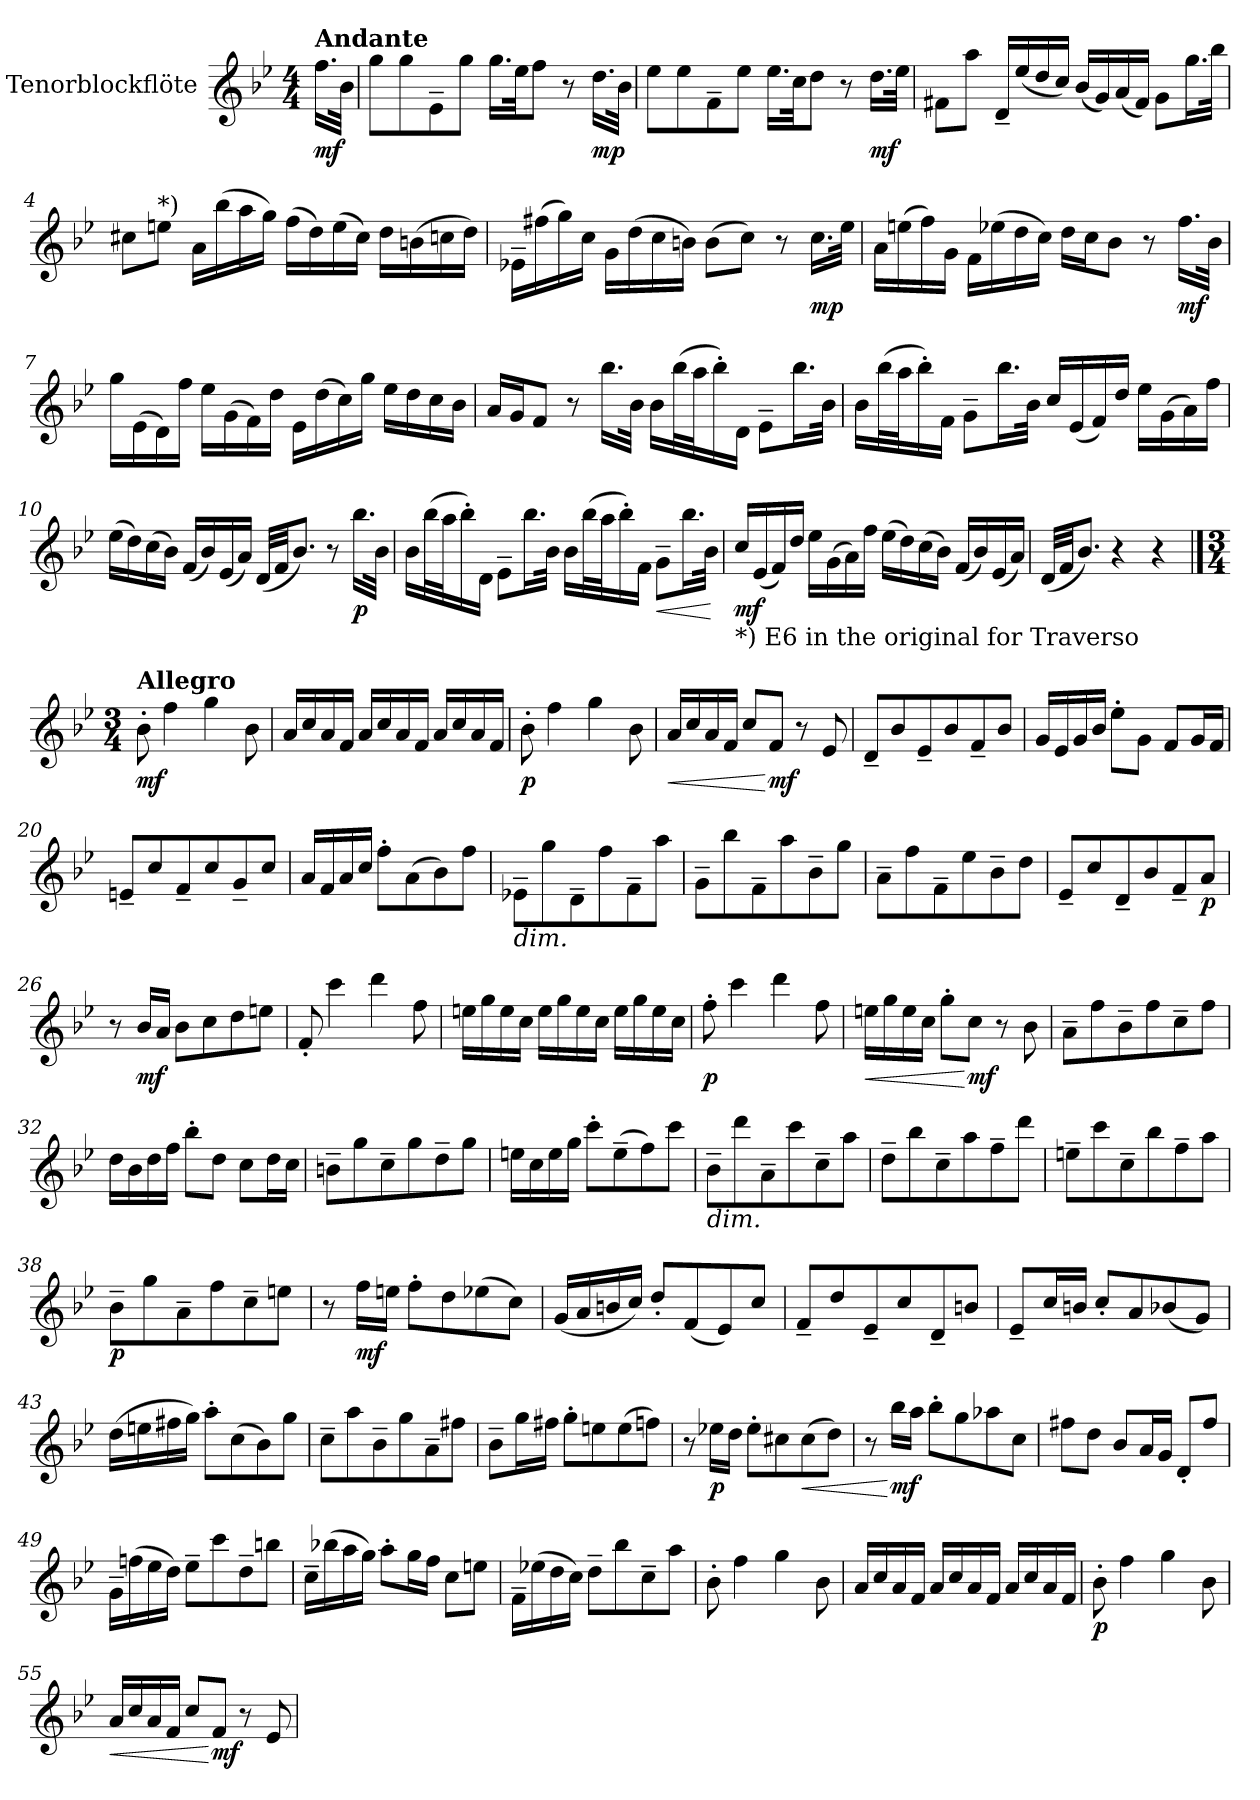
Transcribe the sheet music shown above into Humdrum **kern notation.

**kern	**dynam
*part1	*part1
*staff1	*staff1
*I"Tenorblockflöte	*
*I'T.bfl.	*
*clefG2	*
*k[b-e-]	*
*M4/4	*
*MM56	*
=	=
!LO:TX:a:B:t=Andante	!
!	!LO:DY:b
16.ff\LL	mf
32b-\JJk	.
=1	=1
8gg\L	.
8gg\	.
8e-~\	.
8gg\J	.
16.gg\LL	.
32ee-\JK	.
8ff\J	.
8r	.
!	!LO:DY:b
16.dd\LL	mp
32b-\JJk	.
=2	=2
8ee-\L	.
8ee-\	.
8f~\	.
8ee-\J	.
16.ee-\LL	.
32cc\JK	.
8dd\J	.
8r	.
!	!LO:DY:b
16.dd\LL	mf
32ee-\JJk	.
=3	=3
8f#X\L	.
8aa\J	.
16d~/LL	.
(<16ee-/	.
16dd/	.
16cc/JJ)	.
(<16b-/LL	.
16g/)	.
(<16a/	.
16f#/JJ)	.
8g\L	.
16.gg\L	.
32bb-\JJk	.
!!LO:LB:g=z
=4	=4
8cc#X\L	.
!LO:TX:t=*)	!
8een\J	.
16a\LL	.
(>16bb-\	.
16aa\	.
16gg\JJ)	.
(>16ff\LL	.
16dd\)	.
(>16ee\	.
16cc#\JJ)	.
16dd\LL	.
(>16bn\	.
16ccn\	.
16dd\JJ)	.
=5	=5
16e-X~\LL	.
(>16ff#X\	.
16gg\)	.
16cc\JJ	.
16g\LL	.
(>16dd\	.
16cc\	.
16bn\JJ)	.
(>8b\L	.
8cc\J)	.
8r	.
!	!LO:DY:b
16.cc\LL	mp
32ee-\JJk	.
=6	=6
16a\LL	.
(>16een\	.
16ff\)	.
16g\JJ	.
16f\LL	.
(>16ee-X\	.
16dd\	.
16cc\JJ)	.
16dd\LL	.
16cc\J	.
8b-\J	.
8r	.
!	!LO:DY:b
16.ff\LL	mf
32b-\JJk	.
!!LO:LB:g=z
=7	=7
16gg\LL	.
(>16e-\	.
16d\)	.
16ff\JJ	.
16ee-\LL	.
(>16g\	.
16f\)	.
16dd\JJ	.
16e-\LL	.
(>16dd\	.
16cc\)	.
16gg\JJ	.
16ee-\LL	.
16dd\	.
16cc\	.
16b-\JJ	.
=8	=8
16a/LL	.
16g/J	.
8f/J	.
8r	.
16.bb-\LL	.
32b-\JJk	.
16b-\LL	.
(>32bb-\L	.
32aa\J	.
16bb-'\)	.
16d\JJ	.
8e-~\L	.
16.bb-\L	.
32b-\JJk	.
=9	=9
16b-\LL	.
(>32bb-\L	.
32aa\J	.
16bb-'\)	.
16f\JJ	.
8g~\L	.
16.bb-\L	.
32b-\JJk	.
16cc/LL	.
(<16e-/	.
16f/)	.
16dd/JJ	.
16ee-\LL	.
(>16g\	.
16a\)	.
16ff\JJ	.
!!LO:LB:g=z
=10	=10
(>16ee-\LL	.
16dd\)	.
(>16cc\	.
16b-\JJ)	.
(<16f/LL	.
16b-/)	.
(<16e-/	.
16a/JJ)	.
(<32d/LLL	.
32f/JJ	.
8.b-/J)	.
8r	.
!	!LO:DY:b
16.bb-\LL	p
32b-\JJk	.
=11	=11
16b-\LL	.
(>32bb-\L	.
32aa\J	.
16bb-'\)	.
16d\JJ	.
8e-~\L	.
16.bb-\L	.
32b-\JJk	.
16b-\LL	.
(>32bb-\L	.
32aa\J	.
16bb-'\)	.
16f\JJ	.
!	!LO:HP:b
8g~\L	<
16.bb-\L	.
32b-\JJk	.
.	[
!!LO:LB:g=z
=12	=12
!LO:TX:b:t=*) E6  in the original for Traverso	!
!	!LO:DY:b
16cc/LL	mf
(<16e-/	.
16f/)	.
16dd/JJ	.
16ee-\LL	.
(>16g\	.
16a\)	.
16ff\JJ	.
(>16ee-\LL	.
16dd\)	.
(>16cc\	.
16b-\JJ)	.
(<16f/LL	.
16b-/)	.
(<16e-/	.
16a/JJ)	.
=13	=13
(<32d/LLL	.
32f/JJ	.
8.b-/J)	.
4r	.
4r	.
!!LO:PB:g=z
==14	==14
*M3/4	*
*MM110	*
!LO:TX:a:B:t=Allegro	!
!	!LO:DY:b
8b-'\	mf
4ff\	.
4gg\	.
8b-\	.
=15	=15
16a/LL	.
16cc/	.
16a/	.
16f/JJ	.
16a/LL	.
16cc/	.
16a/	.
16f/JJ	.
16a/LL	.
16cc/	.
16a/	.
16f/JJ	.
=16	=16
!	!LO:DY:b
8b-'\	p
4ff\	.
4gg\	.
8b-\	.
=17	=17
!	!LO:HP:b
16a/LL	<
16cc/	.
16a/	.
16f/JJ	.
8cc/L	.
!	!LO:DY:n=1:b
8f/J	[ mf
8r	.
8e-/	.
=18	=18
8d~/L	.
8b-/	.
8e-~/	.
8b-/	.
8f~/	.
8b-/J	.
=19	=19
16g/LL	.
16e-/	.
16g/	.
16b-/JJ	.
8ee-'\L	.
8g\J	.
8f/L	.
16g/L	.
16f/JJ	.
!!LO:LB:g=z
=20	=20
8en~/L	.
8cc/	.
8f~/	.
8cc/	.
8g~/	.
8cc/J	.
=21	=21
16a/LL	.
16f/	.
16a/	.
16cc/JJ	.
8ff'\L	.
(>8a\	.
8b-\)	.
8ff\J	.
=22	=22
!LO:TX:b:i:t=dim.	!
8e-X~\L	.
8gg\	.
8d~\	.
8ff\	.
8f~\	.
8aa\J	.
=23	=23
8g~\L	.
8bb-\	.
8f~\	.
8aa\	.
8b-~\	.
8gg\J	.
=24	=24
8a~\L	.
8ff\	.
8f~\	.
8ee-\	.
8b-~\	.
8dd\J	.
=25	=25
8e-~/L	.
8cc/	.
8d~/	.
8b-/	.
8f~/	.
!	!LO:DY:b
8a/J	p
=26	=26
8r	.
!	!LO:DY:b
16b-/LL	mf
16a/JJ	.
8b-\L	.
8cc\	.
8dd\	.
8een\J	.
!!LO:LB:g=z
=27	=27
8f'/	.
4ccc\	.
4ddd\	.
8ff\	.
=28	=28
16een\LL	.
16gg\	.
16ee\	.
16cc\JJ	.
16ee\LL	.
16gg\	.
16ee\	.
16cc\JJ	.
16ee\LL	.
16gg\	.
16ee\	.
16cc\JJ	.
=29	=29
!	!LO:DY:b
8ff'\	p
4ccc\	.
4ddd\	.
8ff\	.
=30	=30
!	!LO:HP:b
16een\LL	<
16gg\	.
16ee\	.
16cc\JJ	.
8gg'\L	.
!	!LO:DY:n=1:b
8cc\J	[ mf
8r	.
8b-\	.
=31	=31
8a~\L	.
8ff\	.
8b-~\	.
8ff\	.
8cc~\	.
8ff\J	.
=32	=32
16dd\LL	.
16b-\	.
16dd\	.
16ff\JJ	.
8bb-'\L	.
8dd\J	.
8cc\L	.
16dd\L	.
16cc\JJ	.
!!LO:LB:g=z
=33	=33
8bn~\L	.
8gg\	.
8cc~\	.
8gg\	.
8dd~\	.
8gg\J	.
=34	=34
16een\LL	.
16cc\	.
16ee\	.
16gg\JJ	.
8ccc'\L	.
(>8ee~\	.
8ff\)	.
8ccc\J	.
=35	=35
!LO:TX:b:i:t=dim.	!
8b-~\L	.
8ddd\	.
8a~\	.
8ccc\	.
8cc~\	.
8aa\J	.
=36	=36
8dd~\L	.
8bb-\	.
8cc~\	.
8aa\	.
8ff~\	.
8ddd\J	.
=37	=37
8een~\L	.
8ccc\	.
8cc~\	.
8bb-\	.
8ff~\	.
8aa\J	.
=38	=38
!	!LO:DY:b
8b-~\L	p
8gg\	.
8a~\	.
8ff\	.
8cc~\	.
8een\J	.
!!LO:LB:g=z
=39	=39
8r	.
!	!LO:DY:b
16ff\LL	mf
16een\JJ	.
8ff'\L	.
8dd\	.
(>8ee-X\	.
8cc\J)	.
=40	=40
(<16g/LL	.
16a/	.
16bn/	.
16cc/JJ)	.
8dd'/L	.
(<8f/	.
8e-/)	.
8cc/J	.
=41	=41
8f~/L	.
8dd/	.
8e-~/	.
8cc/	.
8d~/	.
8bn/J	.
=42	=42
8e-~/L	.
16cc/L	.
16bn/JJ	.
8cc'/L	.
8a/	.
(<8b-X/	.
8g/J)	.
=43	=43
(>16dd\LL	.
16een\	.
16ff#X\	.
16gg\JJ)	.
8aa'\L	.
(>8cc\	.
8b-\)	.
8gg\J	.
!!LO:LB:g=z
=44	=44
8cc~\L	.
8aa\	.
8b-~\	.
8gg\	.
8a~\	.
8ff#X\J	.
=45	=45
8b-~\L	.
16gg\L	.
16ff#X\JJ	.
8gg'\L	.
8een\	.
(>8ee\	.
8ffn\J)	.
=46	=46
8r	.
!	!LO:DY:b
16ee-X\LL	p
16dd\JJ	.
8ee-'\L	.
8cc#X\	.
!	!LO:HP:b
(>8cc#\	<
8dd\J)	.
=47	=47
8r	.
!	!LO:DY:n=1:b
16bb-\LL	[ mf
16aa\JJ	.
8bb-'\L	.
8gg\	.
8aa-X\	.
8cc\J	.
=48	=48
8ff#X\L	.
8dd\J	.
8b-/L	.
16a/L	.
16g/JJ	.
8d'/L	.
8ff#/J	.
!!LO:LB:g=z
=49	=49
16g~\LL	.
(>16ffn\	.
16ee-\	.
16dd\JJ)	.
8ee-~\L	.
8ccc\	.
8dd~\	.
8bbn\J	.
=50	=50
16cc~\LL	.
(>16bb-X\	.
16aa\	.
16gg\JJ)	.
8aa'\L	.
16gg\L	.
16ff\JJ	.
8cc\L	.
8een\J	.
=51	=51
16f~\LL	.
(>16ee-X\	.
16dd\	.
16cc\JJ)	.
8dd~\L	.
8bb-\	.
8cc~\	.
8aa\J	.
=52	=52
8b-'\	.
4ff\	.
4gg\	.
8b-\	.
=53	=53
16a/LL	.
16cc/	.
16a/	.
16f/JJ	.
16a/LL	.
16cc/	.
16a/	.
16f/JJ	.
16a/LL	.
16cc/	.
16a/	.
16f/JJ	.
!!LO:LB:g=z
=54	=54
!	!LO:DY:b
8b-'\	p
4ff\	.
4gg\	.
8b-\	.
=55	=55
!	!LO:HP:b
16a/LL	<
16cc/	.
16a/	.
16f/JJ	.
8cc/L	.
!	!LO:DY:n=1:b
8f/J	[ mf
8r	.
8e-/	.
=	=
*-	*-
